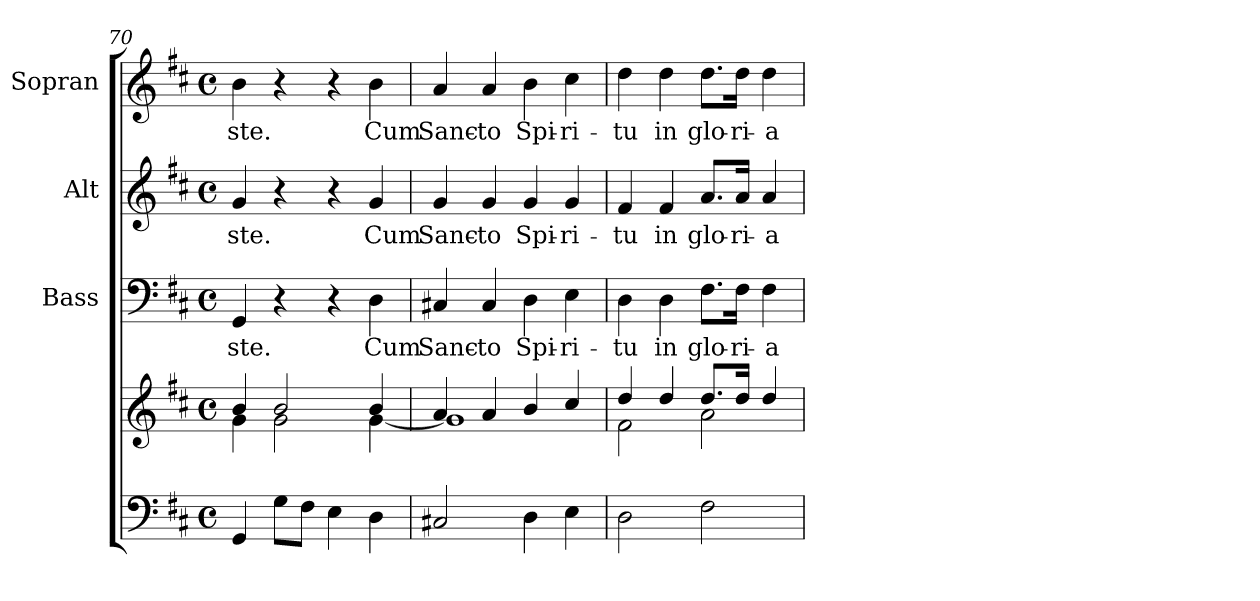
**kern	**kern	**kern	**text	**kern	**text	**kern	**text
*part4	*part4	*part3	*part3	*part2	*part2	*part1	*part1
*staff5	*staff4	*staff3	*staff3	*staff2	*staff2	*staff1	*staff1
*	*	*I"Bass	*	*I"Alt	*	*I"Sopran	*
*	*	*I'B.	*	*I'A.	*	*I'S.	*
*clefF4	*clefG2	*clefF4	*	*clefG2	*	*clefG2	*
*k[f#c#]	*k[f#c#]	*k[f#c#]	*	*k[f#c#]	*	*k[f#c#]	*
*D:	*D:	*D:	*	*D:	*	*D:	*
*M4/4	*M4/4	*M4/4	*	*M4/4	*	*M4/4	*
*met(c)	*met(c)	*met(c)	*	*met(c)	*	*met(c)	*
=70	=70	=70	=70	=70	=70	=70	=70
*	*^	*	*	*	*	*	*
!	!	!	!	!LO:LY:b	!	!LO:LY:b	!	!LO:LY:b
4GG/	4b/	4g\	4GG/	-ste.	4g/	-ste.	4b\	-ste.
8G\L	2b/	2g\	4r	.	4r	.	4r	.
8F#\J	.	.	.	.	.	.	.	.
4E\	.	.	4r	.	4r	.	4r	.
!	!	!	!	!LO:LY:b	!	!LO:LY:b	!	!LO:LY:b
4D\	4b/	[<4g\	4D\	Cum	4g/	Cum	4b\	Cum
=71	=71	=71	=71	=71	=71	=71	=71	=71
!	!	!	!	!LO:LY:b	!	!LO:LY:b	!	!LO:LY:b
2C#X/	4a/	1g]	4C#X/	Sanc-	4g/	Sanc-	4a/	Sanc-
!	!	!	!	!LO:LY:b	!	!LO:LY:b	!	!LO:LY:b
.	4a/	.	4C#/	-to	4g/	-to	4a/	-to
!	!	!	!	!LO:LY:b	!	!LO:LY:b	!	!LO:LY:b
4D\	4b/	.	4D\	Spi-	4g/	Spi-	4b\	Spi-
!	!	!	!	!LO:LY:b	!	!LO:LY:b	!	!LO:LY:b
4E\	4cc#/	.	4E\	-ri-	4g/	-ri-	4cc#\	-ri-
=72	=72	=72	=72	=72	=72	=72	=72	=72
!	!	!	!	!LO:LY:b	!	!LO:LY:b	!	!LO:LY:b
2D\	4dd/	2f#\	4D\	-tu	4f#/	-tu	4dd\	-tu
!	!	!	!	!LO:LY:b	!	!LO:LY:b	!	!LO:LY:b
.	4dd/	.	4D\	in	4f#/	in	4dd\	in
!	!	!	!	!LO:LY:b	!	!LO:LY:b	!	!LO:LY:b
2F#\	8.dd/L	2a\	8.F#\L	glo-	8.a/L	glo-	8.dd\L	glo-
!	!	!	!	!LO:LY:b	!	!LO:LY:b	!	!LO:LY:b
.	16dd/Jk	.	16F#\Jk	-ri-	16a/Jk	-ri-	16dd\Jk	-ri-
!	!	!	!	!LO:LY:b	!	!LO:LY:b	!	!LO:LY:b
.	4dd/	.	4F#\	-a	4a/	-a	4dd\	-a
*	*v	*v	*	*	*	*	*	*
=	=	=	=	=	=	=	=
*-	*-	*-	*-	*-	*-	*-	*-
